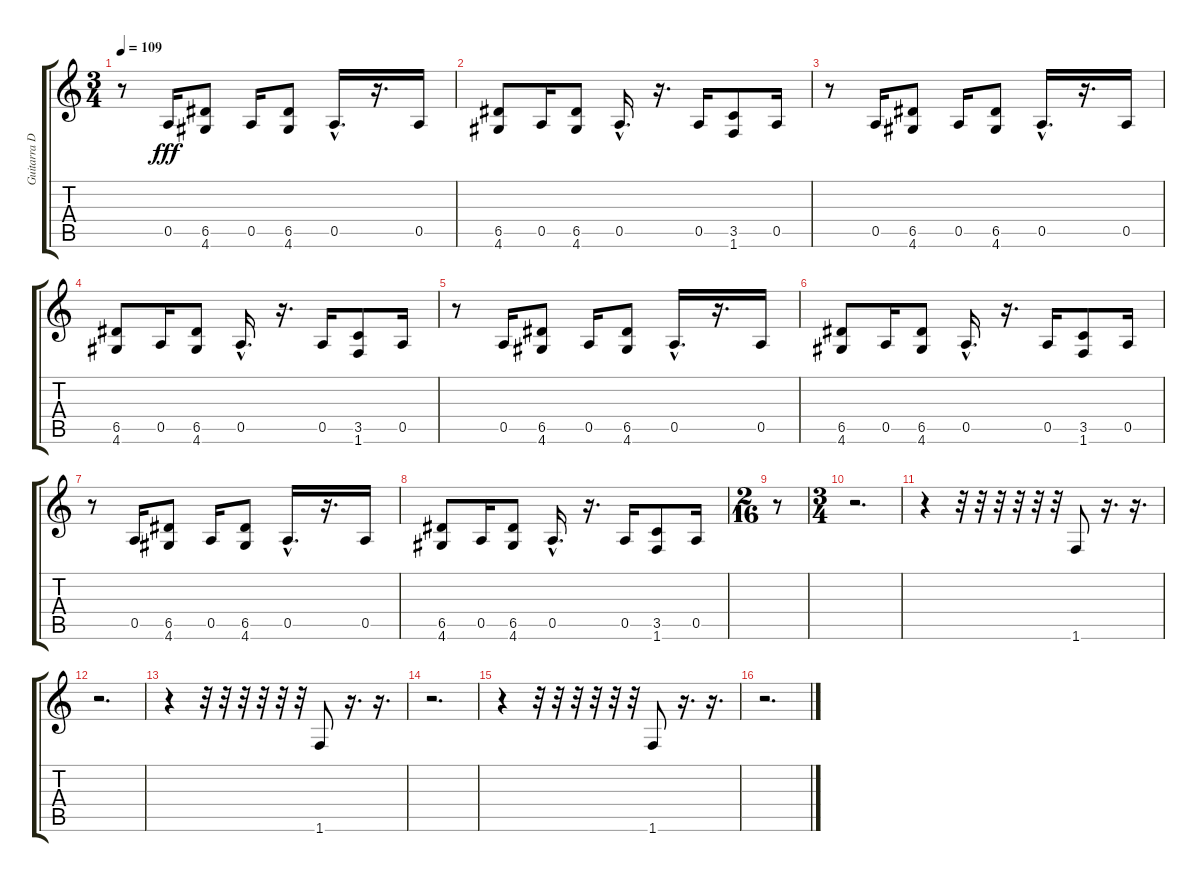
\track ("Guitarra Dist. 1" "Guitarra D") {instrument distortionguitar}
\staff {score tabs}
\tuning (E4 B3 G3 D3 A2 E2) {hide}
\ts (3 4)
\tempo 109
\clef g2
\ks c
r.8{dy f} 0.5.16{dy fff balance 0} (6.5 4.6).8 0.5.16 (6.5 4.6).8 0.5{hac}.16{d} r.16{d} 0.5.16 |
(6.5 4.6).8 0.5.16 (6.5 4.6).8 0.5{hac}.16{d} r.16{d} 0.5.16 (3.5 1.6).8 0.5.16 |
r.8 0.5.16 (6.5 4.6).8 0.5.16 (6.5 4.6).8 0.5{hac}.16{d} r.16{d} 0.5.16 |
(6.5 4.6).8 0.5.16 (6.5 4.6).8 0.5{hac}.16{d} r.16{d} 0.5.16 (3.5 1.6).8 0.5.16 |
r.8 0.5.16 (6.5 4.6).8 0.5.16 (6.5 4.6).8 0.5{hac}.16{d} r.16{d} 0.5.16 |
(6.5 4.6).8 0.5.16 (6.5 4.6).8 0.5{hac}.16{d} r.16{d} 0.5.16 (3.5 1.6).8 0.5.16 |
r.8 0.5.16 (6.5 4.6).8 0.5.16 (6.5 4.6).8 0.5{hac}.16{d} r.16{d} 0.5.16 |
(6.5 4.6).8 0.5.16 (6.5 4.6).8 0.5{hac}.16{d} r.16{d} 0.5.16 (3.5 1.6).8 0.5.16 |
\ts (2 16)
r.8 |
\ts (3 4)
r.2{d} |
r.4 r.32 r.32 r.32 r.32 r.32 r.32 1.6.8 r.16{d} r.16{d} |
r.2{d} |
r.4 r.32 r.32 r.32 r.32 r.32 r.32 1.6.8 r.16{d} r.16{d} |
r.2{d} |
r.4 r.32 r.32 r.32 r.32 r.32 r.32 1.6.8 r.16{d} r.16{d} |
r.2{d}
